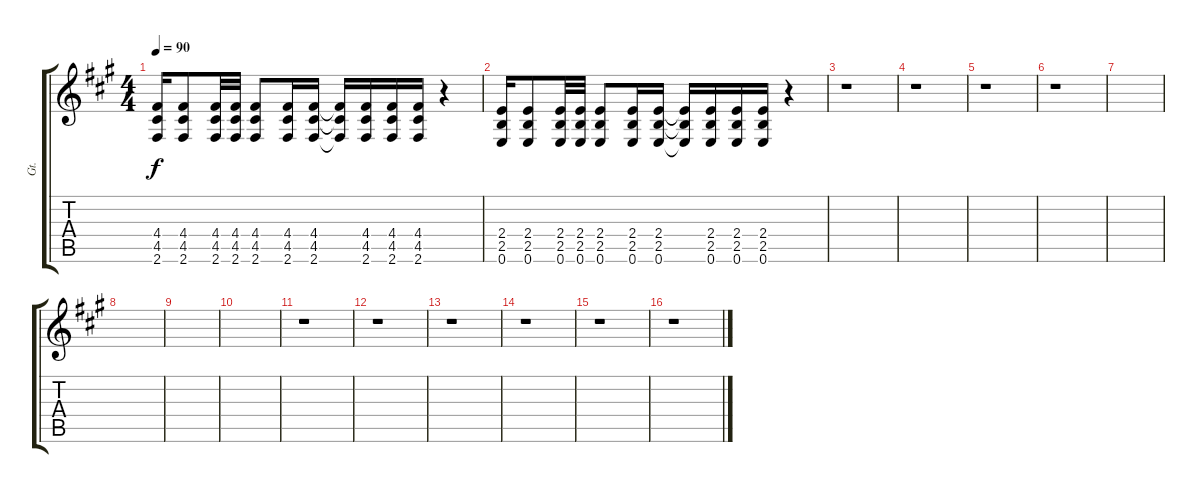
\track ("Gt." "Gt.") {instrument overdrivenguitar}
\staff {score tabs}
\tuning (E4 B3 G3 D3 A2 E2) {hide}
\ts (4 4)
\tempo 90
\clef g2
\ks a
(4.4 4.5 2.6).16{dy f volume 13} (4.4 4.5 2.6).8 (4.4 4.5 2.6).32 (4.4 4.5 2.6).32 (4.4 4.5 2.6).8 (4.4 4.5 2.6).16 (4.4 4.5 2.6).16 (4.4{t} 4.5{t} 2.6{t}).16 (4.4 4.5 2.6).16 (4.4 4.5 2.6).16 (4.4 4.5 2.6).16 r.4 |
(2.4 2.5 0.6).16{volume 13} (2.4 2.5 0.6).8 (2.4 2.5 0.6).32 (2.4 2.5 0.6).32 (2.4 2.5 0.6).8 (2.4 2.5 0.6).16 (2.4 2.5 0.6).16 (2.4{t} 2.5{t} 0.6{t}).16 (2.4 2.5 0.6).16 (2.4 2.5 0.6).16 (2.4 2.5 0.6).16 r.4 |
r.1 |
r.1 |
r.1 |
r.1 |
|
|
|
|
r.1 |
r.1 |
r.1 |
r.1 |
r.1 |
r.1
